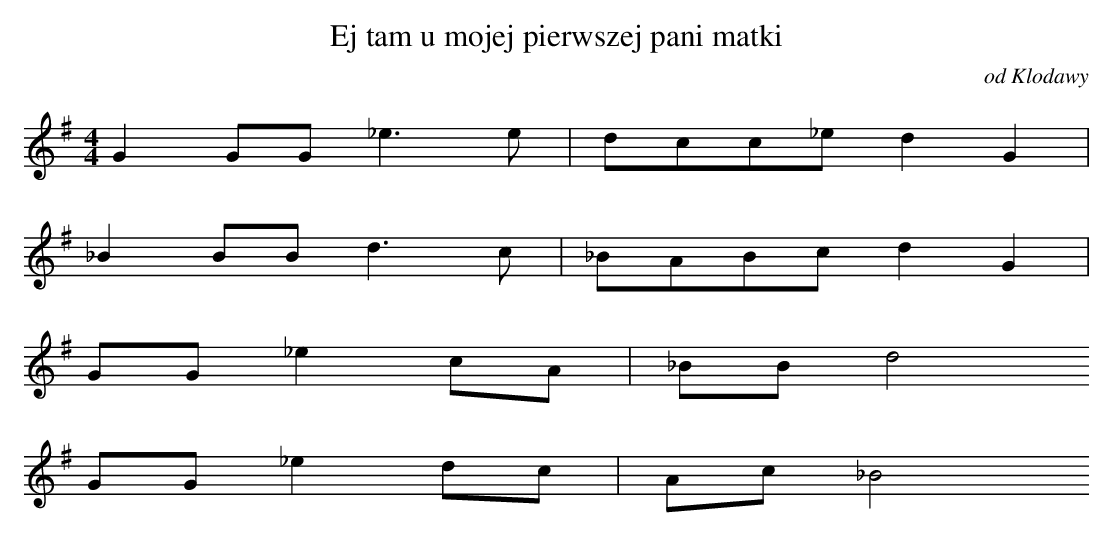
X:1
T: Ej tam u mojej pierwszej pani matki
O: od Klodawy
M: 4/4
L: 1/8
K: G
G2GG_e3e | dcc_ed2G2 |
_B2BBd3c | _BABcd2G2 |
GG_e2cA | _BBd4
GG_e2dc | Ac_B4
